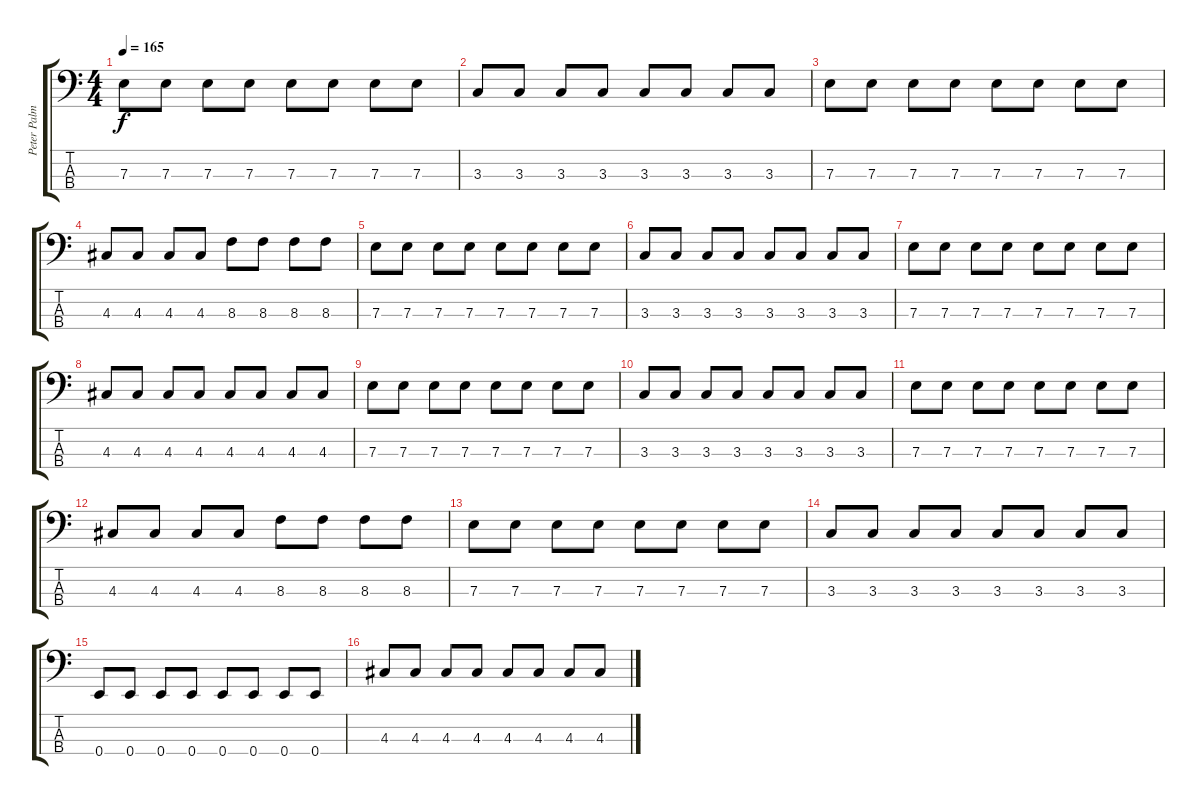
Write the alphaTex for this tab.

\track ("Peter Palmdahl (Bass)" "Peter Palm") {instrument electricbasspick}
\staff {score tabs}
\tuning (G2 D2 A1 E1) {hide}
\ts (4 4)
\tempo 165
\clef f4
\ks c
7.3.8{dy f} 7.3.8 7.3.8 7.3.8 7.3.8 7.3.8 7.3.8 7.3.8 |
3.3.8 3.3.8 3.3.8 3.3.8 3.3.8 3.3.8 3.3.8 3.3.8 |
7.3.8 7.3.8 7.3.8 7.3.8 7.3.8 7.3.8 7.3.8 7.3.8 |
4.3.8 4.3.8 4.3.8 4.3.8 8.3.8 8.3.8 8.3.8 8.3.8 |
7.3.8 7.3.8 7.3.8 7.3.8 7.3.8 7.3.8 7.3.8 7.3.8 |
3.3.8 3.3.8 3.3.8 3.3.8 3.3.8 3.3.8 3.3.8 3.3.8 |
7.3.8 7.3.8 7.3.8 7.3.8 7.3.8 7.3.8 7.3.8 7.3.8 |
4.3.8 4.3.8 4.3.8 4.3.8 4.3.8 4.3.8 4.3.8 4.3.8 |
7.3.8 7.3.8 7.3.8 7.3.8 7.3.8 7.3.8 7.3.8 7.3.8 |
3.3.8 3.3.8 3.3.8 3.3.8 3.3.8 3.3.8 3.3.8 3.3.8 |
7.3.8 7.3.8 7.3.8 7.3.8 7.3.8 7.3.8 7.3.8 7.3.8 |
4.3.8 4.3.8 4.3.8 4.3.8 8.3.8 8.3.8 8.3.8 8.3.8 |
7.3.8 7.3.8 7.3.8 7.3.8 7.3.8 7.3.8 7.3.8 7.3.8 |
3.3.8 3.3.8 3.3.8 3.3.8 3.3.8 3.3.8 3.3.8 3.3.8 |
0.4.8 0.4.8 0.4.8 0.4.8 0.4.8 0.4.8 0.4.8 0.4.8 |
4.3.8 4.3.8 4.3.8 4.3.8 4.3.8 4.3.8 4.3.8 4.3.8
